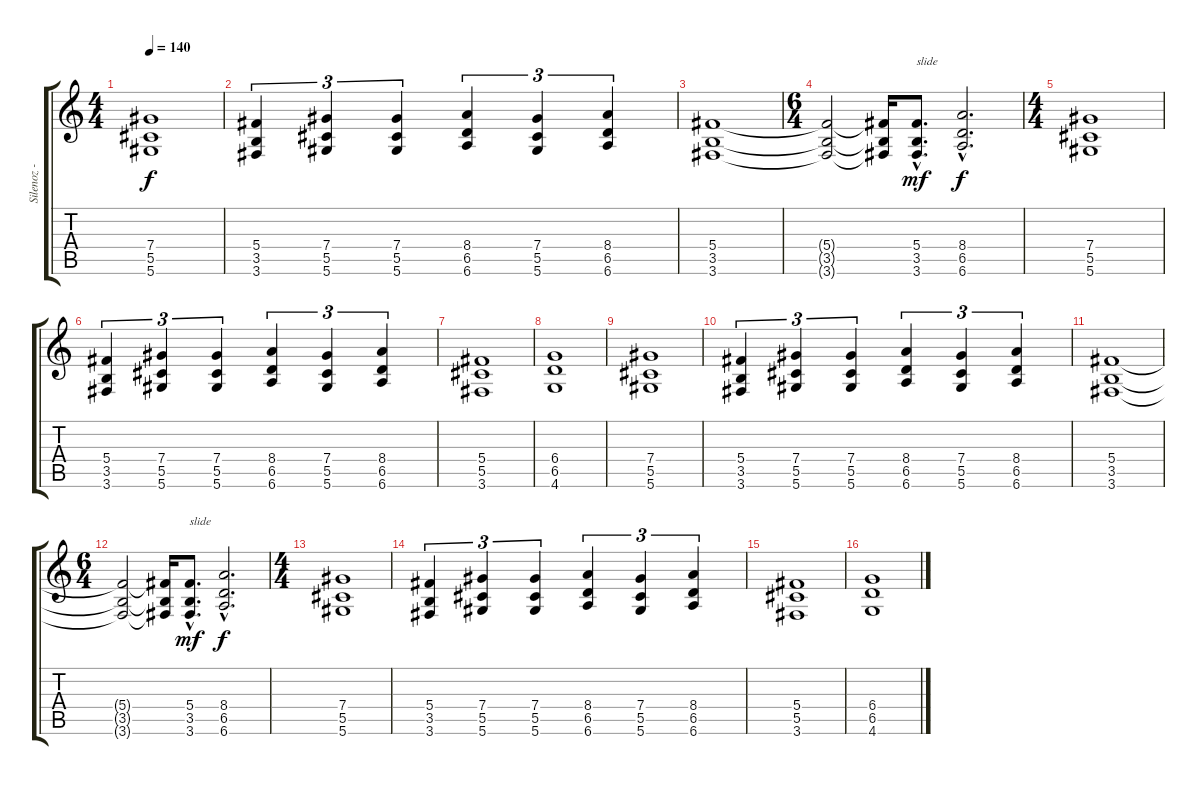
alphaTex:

\track ("Silenoz - Guitar" "Silenoz - ") {instrument distortionguitar}
\staff {score tabs}
\tuning (Eb4 Bb3 Gb3 Db3 Ab2 Eb2) {hide}
\ts (4 4)
\tempo 140
\clef g2
\ks c
(7.4 5.5 5.6).1{dy f} |
(5.4 3.5 3.6).4{tu (3 2)} (7.4 5.5 5.6).4{tu (3 2)} (7.4 5.5 5.6).4{tu (3 2)} (8.4 6.5 6.6).4{tu (3 2)} (7.4 5.5 5.6).4{tu (3 2)} (8.4 6.5 6.6).4{tu (3 2)} |
(5.4 3.5 3.6).1 |
\ts (6 4)
(5.4{t} 3.5{t} 3.6{t}).2 (5.4{t} 3.5{t} 3.6{t}).16 (5.4{hac} 3.5{hac} 3.6{hac}).8{d txt "slide" dy mf} (8.4{hac} 6.5{hac} 6.6{hac}).2{d dy f} |
\ts (4 4)
(7.4 5.5 5.6).1 |
(5.4 3.5 3.6).4{tu (3 2)} (7.4 5.5 5.6).4{tu (3 2)} (7.4 5.5 5.6).4{tu (3 2)} (8.4 6.5 6.6).4{tu (3 2)} (7.4 5.5 5.6).4{tu (3 2)} (8.4 6.5 6.6).4{tu (3 2)} |
(5.4 5.5 3.6).1 |
(6.4 6.5 4.6).1 |
(7.4 5.5 5.6).1 |
(5.4 3.5 3.6).4{tu (3 2)} (7.4 5.5 5.6).4{tu (3 2)} (7.4 5.5 5.6).4{tu (3 2)} (8.4 6.5 6.6).4{tu (3 2)} (7.4 5.5 5.6).4{tu (3 2)} (8.4 6.5 6.6).4{tu (3 2)} |
(5.4 3.5 3.6).1 |
\ts (6 4)
(5.4{t} 3.5{t} 3.6{t}).2 (5.4{t} 3.5{t} 3.6{t}).16 (5.4{hac} 3.5{hac} 3.6{hac}).8{d txt "slide" dy mf} (8.4{hac} 6.5{hac} 6.6{hac}).2{d dy f} |
\ts (4 4)
(7.4 5.5 5.6).1 |
(5.4 3.5 3.6).4{tu (3 2)} (7.4 5.5 5.6).4{tu (3 2)} (7.4 5.5 5.6).4{tu (3 2)} (8.4 6.5 6.6).4{tu (3 2)} (7.4 5.5 5.6).4{tu (3 2)} (8.4 6.5 6.6).4{tu (3 2)} |
(5.4 5.5 3.6).1 |
(6.4 6.5 4.6).1
